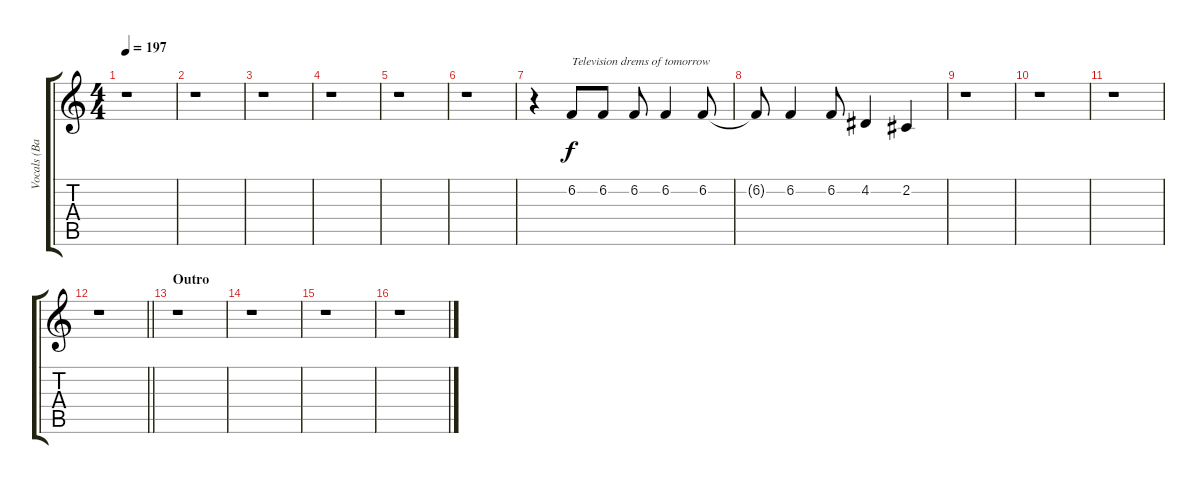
\track ("Vocals (Backing)" "Vocals (Ba") {instrument altosax}
\staff {score tabs}
\tuning (E4 B3 G3 D3 A2 E2) {hide}
\ts (4 4)
\tempo 197
\clef g2
\ks c
r.1{dy f} |
r.1 |
r.1 |
r.1 |
r.1 |
r.1 |
r.4 6.2.8{txt "Television drems of tomorrow"} 6.2.8 6.2.8 6.2.4 6.2.8 |
6.2{t}.8 6.2.4 6.2.8 4.2.4 2.2.4 |
r.1 |
r.1 |
r.1 |
\barLineRight lightlight
r.1 |
\section ("" "Outro")
r.1 |
r.1 |
r.1 |
r.1
